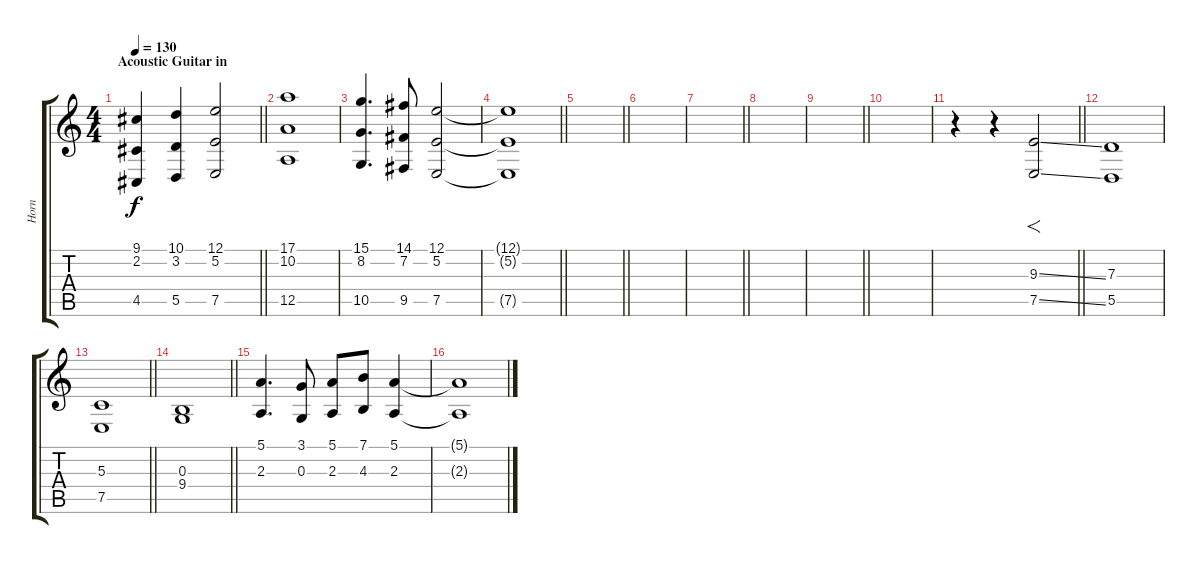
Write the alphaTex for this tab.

\track ("Horn" "Horn") {instrument trumpet}
\staff {score tabs}
\tuning (E4 B3 G3 D3 A2 E2) {hide}
\ts (4 4)
\section ("" "Acoustic Guitar in")
\tempo 130
\clef g2
\barLineRight lightlight
\ks c
(9.1 2.2 4.5).4{dy f volume 12} (10.1 3.2 5.5).4 (12.1 5.2 7.5).2 |
(17.1 10.2 12.5).1 |
(15.1 8.2 10.5).4{d} (14.1 7.2 9.5).8 (12.1 5.2 7.5).2 |
\barLineRight lightlight
(12.1{t} 5.2{t} 7.5{t}).1 |
\barLineRight lightlight
|
|
\barLineRight lightlight
|
|
\barLineRight lightlight
|
|
\barLineRight lightlight
r.4 r.4 (9.3{ss} 7.5{ss}).2{f volume 15} |
(7.3 5.5).1 |
\barLineRight lightlight
(5.3 7.5).1{volume 16} |
\barLineRight lightlight
(0.3 9.4).1{volume 16} |
(5.1 2.3).4{d} (3.1 0.3).8 (5.1 2.3).8 (7.1 4.3).8 (5.1 2.3).4 |
(5.1{t} 2.3{t}).1
